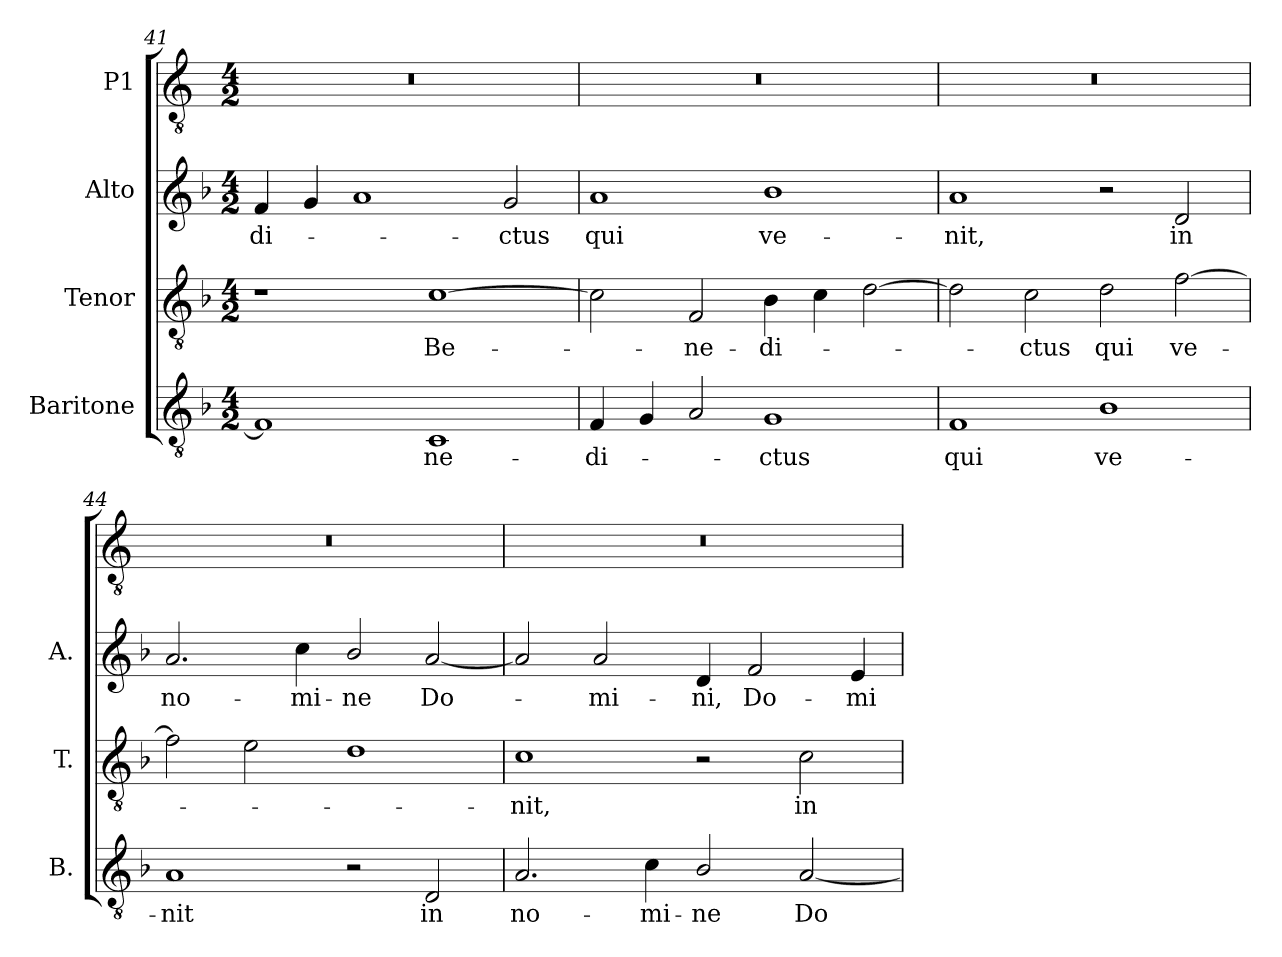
**kern	**text	**kern	**text	**kern	**text	**kern
*part4	*part4	*part3	*part3	*part2	*part2	*part1
*staff4	*staff4	*staff3	*staff3	*staff2	*staff2	*staff1
*I"Baritone	*	*I"Tenor	*	*I"Alto	*	*I"P1
*I'B.	*	*I'T.	*	*I'A.	*	*
*clefGv2	*	*clefGv2	*	*clefG2	*	*clefGv2
*ITrd7c12	*	*ITrd7c12	*	*	*	*ITrd7c12
*k[b-]	*	*k[b-]	*	*k[b-]	*	*k[]
*F:	*	*F:	*	*F:	*	*C:
*M4/2	*	*M4/2	*	*M4/2	*	*M4/2
=41	=41	=41	=41	=41	=41	=41
!	!	!	!	!	!LO:LY:b:color=#000000	!LO:N:vis=1
1FFi]	.	1r	.	4fi/	-di-	0r
.	.	.	.	4gi/	.	.
.	.	.	.	1ai	.	.
!	!LO:LY:b:color=#000000	!	!	!	!	!
!	!	!	!LO:LY:b:color=#000000	!	!	!
1CCi	-ne-	[1Ci	Be-	.	.	.
!	!	!	!	!	!LO:LY:b:color=#000000	!
.	.	.	.	2gi/	-ctus	.
=42	=42	=42	=42	=42	=42	=42
!	!LO:LY:b:color=#000000	!	!	!	!	!
!	!	!	!	!	!LO:LY:b:color=#000000	!LO:N:vis=1
4FFi/	-di-	2Ci\]	.	1ai	qui	0r
4GGi/	.	.	.	.	.	.
!	!	!	!LO:LY:b:color=#000000	!	!	!
2AAi/	.	2FFi/	-ne-	.	.	.
!	!LO:LY:b:color=#000000	!	!	!	!	!
!	!	!	!LO:LY:b:color=#000000	!	!	!
!	!	!	!	!	!LO:LY:b:color=#000000	!
1GGi	-ctus	4BB-i\	-di-	1b-i	ve-	.
.	.	4Ci\	.	.	.	.
.	.	[2Di\	.	.	.	.
=43	=43	=43	=43	=43	=43	=43
!	!LO:LY:b:color=#000000	!	!	!	!	!
!	!	!	!	!	!LO:LY:b:color=#000000	!LO:N:vis=1
1FFi	qui	2Di\]	.	1ai	-nit,	0r
!	!	!	!LO:LY:b:color=#000000	!	!	!
.	.	2Ci\	-ctus	.	.	.
!	!LO:LY:b:color=#000000	!	!	!	!	!
!	!	!	!LO:LY:b:color=#000000	!	!	!
1BB-i	ve-	2Di\	qui	2r	.	.
!	!	!	!LO:LY:b:color=#000000	!	!	!
!	!	!	!	!	!LO:LY:b:color=#000000	!
.	.	[2Fi\	ve-	2di/	in	.
=44	=44	=44	=44	=44	=44	=44
!	!LO:LY:b:color=#000000	!	!	!	!	!
!	!	!	!	!	!LO:LY:b:color=#000000	!LO:N:vis=1
1AAi	-nit	2Fi\]	.	2.ai/	no-	0r
.	.	2Ei\	.	.	.	.
!	!	!	!	!	!LO:LY:b:color=#000000	!
.	.	.	.	4cci\	-mi-	.
!	!	!	!	!	!LO:LY:b:color=#000000	!
2r	.	1Di	.	2b-i/	-ne	.
!	!LO:LY:b:color=#000000	!	!	!	!	!
!	!	!	!	!	!LO:LY:b:color=#000000	!
2DDi/	in	.	.	[2ai/	Do-	.
!!LO:LB:g=z
=45	=45	=45	=45	=45	=45	=45
!	!LO:LY:b:color=#000000	!	!	!	!	!
!	!	!	!LO:LY:b:color=#000000	!	!	!LO:N:vis=1
2.AAi/	no-	1Ci	-nit,	2ai/]	.	0r
!	!	!	!	!	!LO:LY:b:color=#000000	!
.	.	.	.	2ai/	-mi-	.
!	!LO:LY:b:color=#000000	!	!	!	!	!
4Ci\	-mi-	.	.	.	.	.
!	!LO:LY:b:color=#000000	!	!	!	!	!
!	!	!	!	!	!LO:LY:b:color=#000000	!
2BB-i/	-ne	2r	.	4di/	-ni,	.
!	!	!	!	!	!LO:LY:b:color=#000000	!
.	.	.	.	2fi/	Do-	.
!	!LO:LY:b:color=#000000	!	!	!	!	!
!	!	!	!LO:LY:b:color=#000000	!	!	!
[2AAi/	Do-	2Ci\	in	.	.	.
!	!	!	!	!	!LO:LY:b:color=#000000	!
.	.	.	.	4ei/	-mi-	.
=	=	=	=	=	=	=
*-	*-	*-	*-	*-	*-	*-
